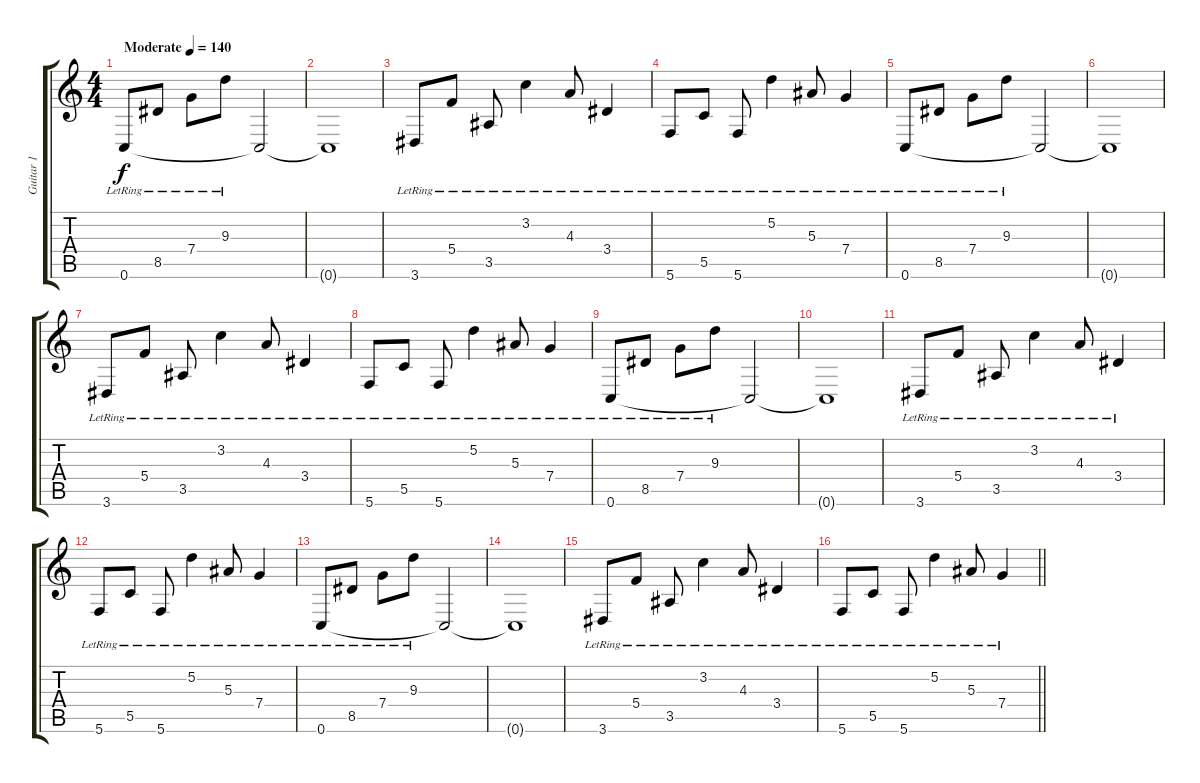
\track ("Guitar 1" "Guitar 1") {instrument electricguitarclean}
\staff {score tabs}
\tuning (D4 A3 F3 C3 G2 C2) {hide}
\ts (4 4)
\tempo (140 "Moderate")
\clef g2
\ks c
0.6{lr}.8{dy f instrument electricguitarclean} 8.5{lr}.8 7.4{lr}.8 9.3{lr}.8 0.6{t}.2 |
0.6{t}.1 |
3.6{lr}.8 5.4{lr}.8 3.5{lr}.8 3.2{lr}.4 4.3{lr}.8 3.4{lr}.4 |
5.6{lr}.8 5.5{lr}.8 5.6{lr}.8 5.2{lr}.4 5.3{lr}.8 7.4{lr}.4 |
0.6{lr}.8 8.5{lr}.8 7.4{lr}.8 9.3{lr}.8 0.6{t}.2 |
0.6{t}.1 |
3.6{lr}.8 5.4{lr}.8 3.5{lr}.8 3.2{lr}.4 4.3{lr}.8 3.4{lr}.4 |
5.6{lr}.8 5.5{lr}.8 5.6{lr}.8 5.2{lr}.4 5.3{lr}.8 7.4{lr}.4 |
0.6{lr}.8 8.5{lr}.8 7.4{lr}.8 9.3{lr}.8 0.6{t}.2 |
0.6{t}.1 |
3.6{lr}.8 5.4{lr}.8 3.5{lr}.8 3.2{lr}.4 4.3{lr}.8 3.4{lr}.4 |
5.6{lr}.8 5.5{lr}.8 5.6{lr}.8 5.2{lr}.4 5.3{lr}.8 7.4{lr}.4 |
0.6{lr}.8 8.5{lr}.8 7.4{lr}.8 9.3{lr}.8 0.6{t}.2 |
0.6{t}.1 |
3.6{lr}.8 5.4{lr}.8 3.5{lr}.8 3.2{lr}.4 4.3{lr}.8 3.4{lr}.4 |
\barLineRight lightlight
5.6{lr}.8 5.5{lr}.8 5.6{lr}.8 5.2{lr}.4 5.3{lr}.8 7.4{lr}.4
